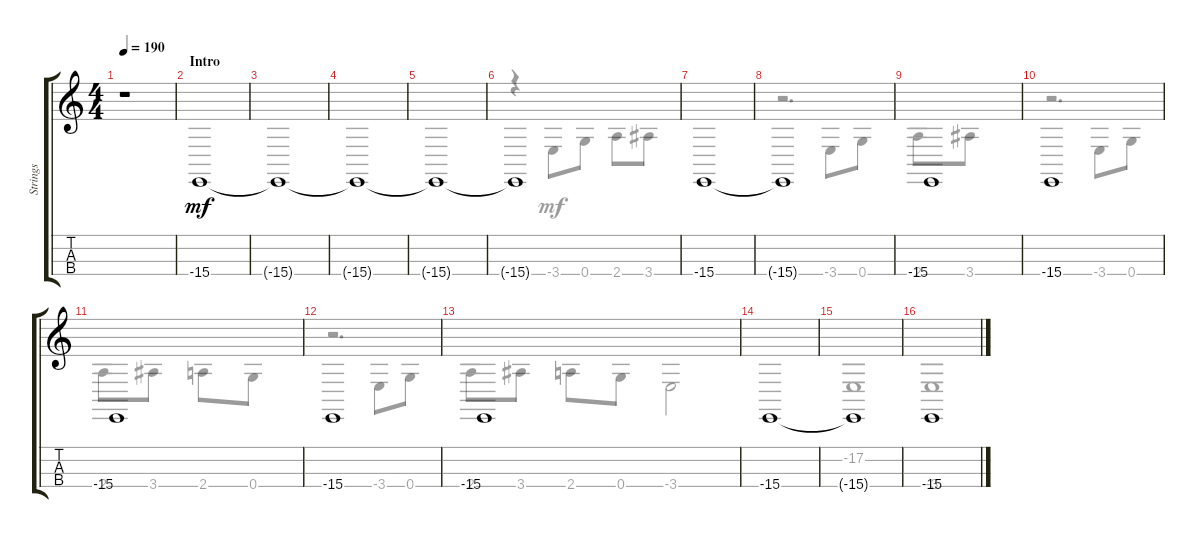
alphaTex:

\track ("Strings" "Strings") {instrument stringensemble2}
\staff {score tabs}
\tuning (E5 A4 D4 G3) {hide}
\voice
\ts (4 4)
\tempo 190
\clef g2
\ks aminor
r.1{dy mf instrument stringensemble2} |
\section ("" "Intro")
-15.4.1 |
-15.4{t}.1 |
-15.4{t}.1 |
-15.4{t}.1 |
-15.4{t}.1 |
-15.4.1 |
-15.4{t}.1 |
-15.4.1 |
-15.4.1 |
-15.4.1 |
-15.4.1 |
-15.4.1 |
-15.4.1 |
-15.4{t}.1 |
-15.4.1
\voice
\clef g2
\ottava regular
\simile none
\ks aminor
|
|
|
|
|
r.4 -3.4.8 0.4.8 2.4.8 3.4.8 |
|
r.2{d} -3.4.8 0.4.8 |
2.4.8 3.4.8 |
r.2{d} -3.4.8 0.4.8 |
2.4.8 3.4.8 2.4.8 0.4.8 |
r.2{d} -3.4.8 0.4.8 |
2.4.8 3.4.8 2.4.8 0.4.8 -3.4.2 |
|
-17.2.1 |
-3.4.1
